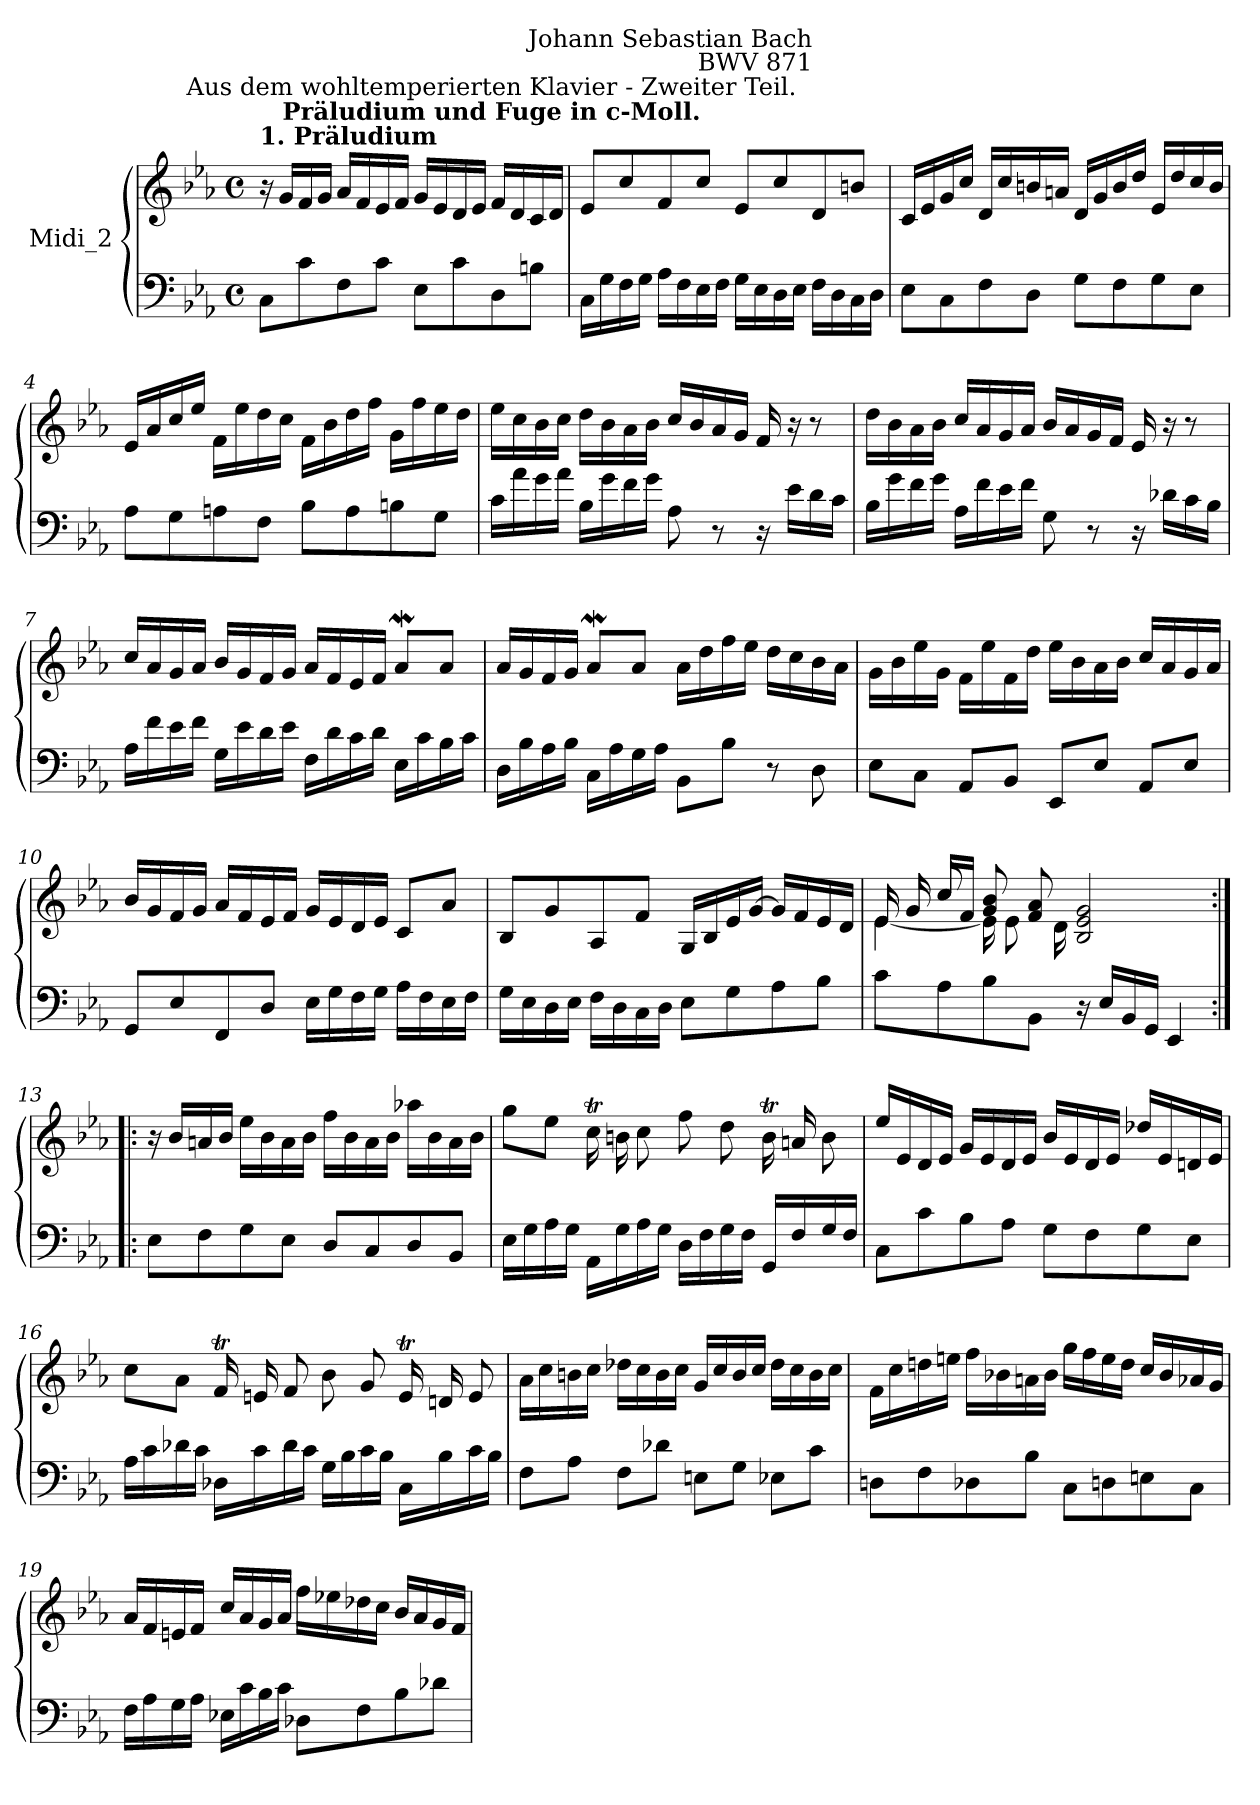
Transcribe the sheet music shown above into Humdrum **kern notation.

**kern	**kern
*part1	*part1
*staff2	*staff1
*I"Midi_2	*
*clefF4	*clefG2
*k[b-e-a-]	*k[b-e-a-]
*E-:	*E-:
*M4/4	*M4/4
*met(c)	*met(c)
=1	=1
!	!LO:TX:a:B:t=1. Präludium
8CL	16r
.	16gLL
8c	16f
.	16gJJ
8F	16a-LL
.	16f
8cJ	16e-
.	16fJJ
8E-L	16gLL
.	16e-
8c	16d
.	16e-JJ
!	!LO:TX:a:B:cj:t=Präludium und Fuge in c-Moll.
!	!LO:TX:a:cj:t=Aus dem wohltemperierten Klavier - Zweiter Teil.
8D	16fLL
.	16d
8BnJ	16c
.	16dJJ
=2	=2
16CLL	8e-L
16G	.
16F	8cc
16GJJ	.
16A-LL	8f
16F	.
16E-	8ccJ
16FJJ	.
16GLL	8e-L
16E-	.
16D	8cc
16E-JJ	.
!	!LO:TX:a:rj:t=Johann Sebastian Bach\nBWV 871
16FLL	8d
16D	.
16C	8bnJ
16DJJ	.
!!LO:LB:g=z
=3	=3
8E-L	16cLL
.	16e-
8C	16g
.	16ccJJ
8F	16dLL
.	16cc
8DJ	16bn
.	16anJJ
8GL	16dLL
.	16g
8F	16b
.	16ddJJ
8G	16e-LL
.	16dd
8E-J	16cc
.	16bJJ
=4	=4
8A-L	16e-LL
.	16a-
8G	16cc
.	16ee-JJ
8An	16fLL
.	16ee-
8FJ	16dd
.	16ccJJ
8B-L	16fLL
.	16b-
8A	16dd
.	16ffJJ
8Bn	16gLL
.	16ff
8GJ	16ee-
.	16ddJJ
=5	=5
16cLL	16ee-LL
16a-	16cc
16g	16b-
16a-JJ	16ccJJ
16B-LL	16ddLL
16g	16b-
16f	16a-
16gJJ	16b-JJ
8A-	16ccLL
.	16b-
8r	16a-
.	16gJJ
16r	16f
16e-LL	16r
16d	8r
16cJJ	.
!!LO:LB:g=z
=6	=6
16B-LL	16ddLL
16g	16b-
16f	16a-
16gJJ	16b-JJ
16A-LL	16ccLL
16f	16a-
16e-	16g
16fJJ	16a-JJ
8G	16b-LL
.	16a-
8r	16g
.	16fJJ
16r	16e-
16d-XLL	16r
16c	8r
16B-JJ	.
=7	=7
16A-LL	16ccLL
16f	16a-
16e-	16g
16fJJ	16a-JJ
16GLL	16b-LL
16e-	16g
16d	16f
16e-JJ	16gJJ
16FLL	16a-LL
16d	16f
16c	16e-
16dJJ	16fJJ
16E-LL	8a-wL
16c	.
16B-	8a-J
16cJJ	.
!!LO:LB:g=z
=8	=8
16DLL	16a-LL
16B-	16g
16A-	16f
16B-JJ	16gJJ
16CLL	8a-wL
16A-	.
16G	8a-J
16A-JJ	.
8BB-L	16a-LL
.	16dd
8B-J	16ff
.	16ee-JJ
8r	16ddLL
.	16cc
8D	16b-
.	16a-JJ
=9	=9
8E-L	16gLL
.	16b-
8CJ	16ee-
.	16gJJ
8AA-L	16fLL
.	16ee-
8BB-J	16f
.	16ddJJ
8EE-L	16ee-LL
.	16b-
8E-J	16a-
.	16b-JJ
8AA-L	16ccLL
.	16a-
8E-J	16g
.	16a-JJ
!!LO:LB:g=z
=10	=10
*	*^
*	*	*^
8GGL	16b-LL	1ryy	1ryy
.	16g	.	.
8E-	16f	.	.
.	16gJJ	.	.
8FF	16a-/LL	.	.
.	16f/	.	.
8DJ	16e-/	.	.
.	16f/JJ	.	.
16E-LL	16gLL	.	.
16G	16e-	.	.
16F	16d	.	.
16GJJ	16e-JJ	.	.
16A-LL	8cL	.	.
16F	.	.	.
16E-	8a-J	.	.
16FJJ	.	.	.
=11	=11	=11	=11
16GLL	8B-L	1ryy	1ryy
16E-	.	.	.
16D	8g	.	.
16E-JJ	.	.	.
16FLL	8A-	.	.
16D	.	.	.
16C	8fJ	.	.
16DJJ	.	.	.
8E-L	16GLL	.	.
.	16B-	.	.
8G	16e-	.	.
.	[16gJJ	.	.
8A-	16gLL]	.	.
.	16f	.	.
8B-J	16e-	.	.
.	16dJJ	.	.
=12	=12	=12	=12
8cL	16e-LL	[4e-\	8ryy
.	16g	.	.
8A-	8ccJ	.	16ccLL
.	.	.	16fJJ
8B-	8g 8b-L	16e-\LL]	2.ryy
.	.	8e-\	.
8BB-J	8f 8a-J	.	.
.	.	16d\J	.
16r	2B-/ 2e-/ 2g/	2ryy	.
16E-LL	.	.	.
16BB-	.	.	.
16GGJJ	.	.	.
4EE-	.	.	.
*	*v	*v	*v
!!LO:LB:g=z
=13:|!|:	=13:|!|:
8E-L	16r
.	16b-LL
8F	16an
.	16b-JJ
8G	16ee-LL
.	16b-
8E-J	16a
.	16b-JJ
8DL	16ffLL
.	16b-
8C	16a
.	16b-JJ
8D	16aa-XLL
.	16b-
8BB-J	16a
.	16b-JJ
=14	=14
16E-LL	8ggL
16G	.
16A-	8ee-J
16GJJ	.
16AA-LL	16ccTLL
16G	16bn
16A-	8ccJ
16GJJ	.
16DLL	8ffL
16F	.
16G	8ddJ
16FJJ	.
16GGLL	16btLL
16F	16an
16G	8bJ
16FJJ	.
!!LO:LB:g=z
=15	=15
8CL	16ee-LL
.	16e-
8c	16d
.	16e-JJ
8B-	16gLL
.	16e-
8A-J	16d
.	16e-JJ
8GL	16b-LL
.	16e-
8F	16d
.	16e-JJ
8G	16dd-XLL
.	16e-
8E-J	16dn
.	16e-JJ
=16	=16
16A-LL	8ccL
16c	.
16d-X	8a-J
16cJJ	.
16D-XLL	16fTLL
16c	16en
16d-	8fJ
16cJJ	.
16GLL	8b-L
16B-	.
16c	8gJ
16B-JJ	.
16CLL	16etLL
16B-	16dn
16c	8eJ
16B-JJ	.
=17	=17
8FL	16a-LL
.	16cc
8A-J	16bn
.	16ccJJ
8FL	16dd-XLL
.	16cc
8d-XJ	16b
.	16ccJJ
8EnL	16gLL
.	16cc
8GJ	16b
.	16ccJJ
8E-XL	16dd-LL
.	16cc
8cJ	16b
.	16ccJJ
!!LO:LB:g=z
=18	=18
8DnL	16fLL
.	16cc
8F	16ddn
.	16eenJJ
8D-X	16ffLL
.	16b-X
8B-J	16an
.	16b-JJ
8CL	16ggLL
.	16ff
8Dn	16ee
.	16ddJJ
8En	16ccLL
.	16b-
8CJ	16a-X
.	16gJJ
=19	=19
16FLL	16a-LL
16A-	16f
16G	16en
16A-JJ	16fJJ
16E-XLL	16ccLL
16c	16a-
16B-	16g
16cJJ	16a-JJ
8D-XL	16ffLL
.	16ee-X
8F	16dd-X
.	16ccJJ
8B-	16b-LL
.	16a-
8d-XJ	16g
.	16fJJ
=	=
*-	*-
